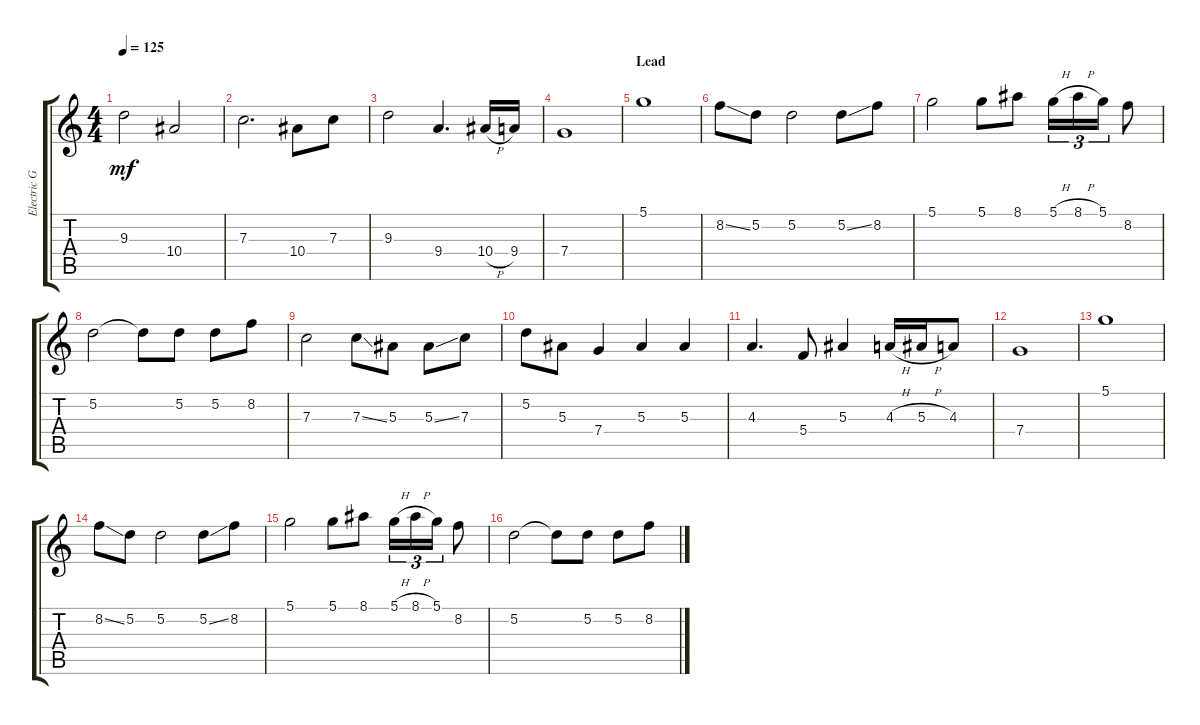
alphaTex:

\track ("Electric Guitar" "Electric G") {instrument distortionguitar}
\staff {score tabs}
\tuning (D4 A3 F3 C3 G2 D2) {hide}
\ts (4 4)
\tempo 125
\clef g2
\ks c
9.3.2{dy mf} 10.4.2 |
7.3.2{d} 10.4.8 7.3.8 |
9.3.2 9.4.4{d} 10.4{h}.16 9.4.16 |
7.4.1 |
\section ("" "Lead")
5.1.1 |
8.2{ss}.8 5.2.8 5.2.2 5.2{ss}.8 8.2.8 |
5.1.2 5.1.8 8.1.8 5.1{h}.16{tu (3 2)} 8.1{h}.16{tu (3 2)} 5.1.16{tu (3 2)} 8.2.8 |
5.2.2 5.2{t}.8 5.2.8 5.2.8 8.2.8 |
7.3.2 7.3{ss}.8 5.3.8 5.3{ss}.8 7.3.8 |
5.2.8 5.3.8 7.4.4 5.3.4 5.3.4 |
4.3.4{d} 5.4.8 5.3.4 4.3{h}.16 5.3{h}.16 4.3.8 |
7.4.1 |
5.1.1 |
8.2{ss}.8 5.2.8 5.2.2 5.2{ss}.8 8.2.8 |
5.1.2 5.1.8 8.1.8 5.1{h}.16{tu (3 2)} 8.1{h}.16{tu (3 2)} 5.1.16{tu (3 2)} 8.2.8 |
5.2.2 5.2{t}.8 5.2.8 5.2.8 8.2.8
